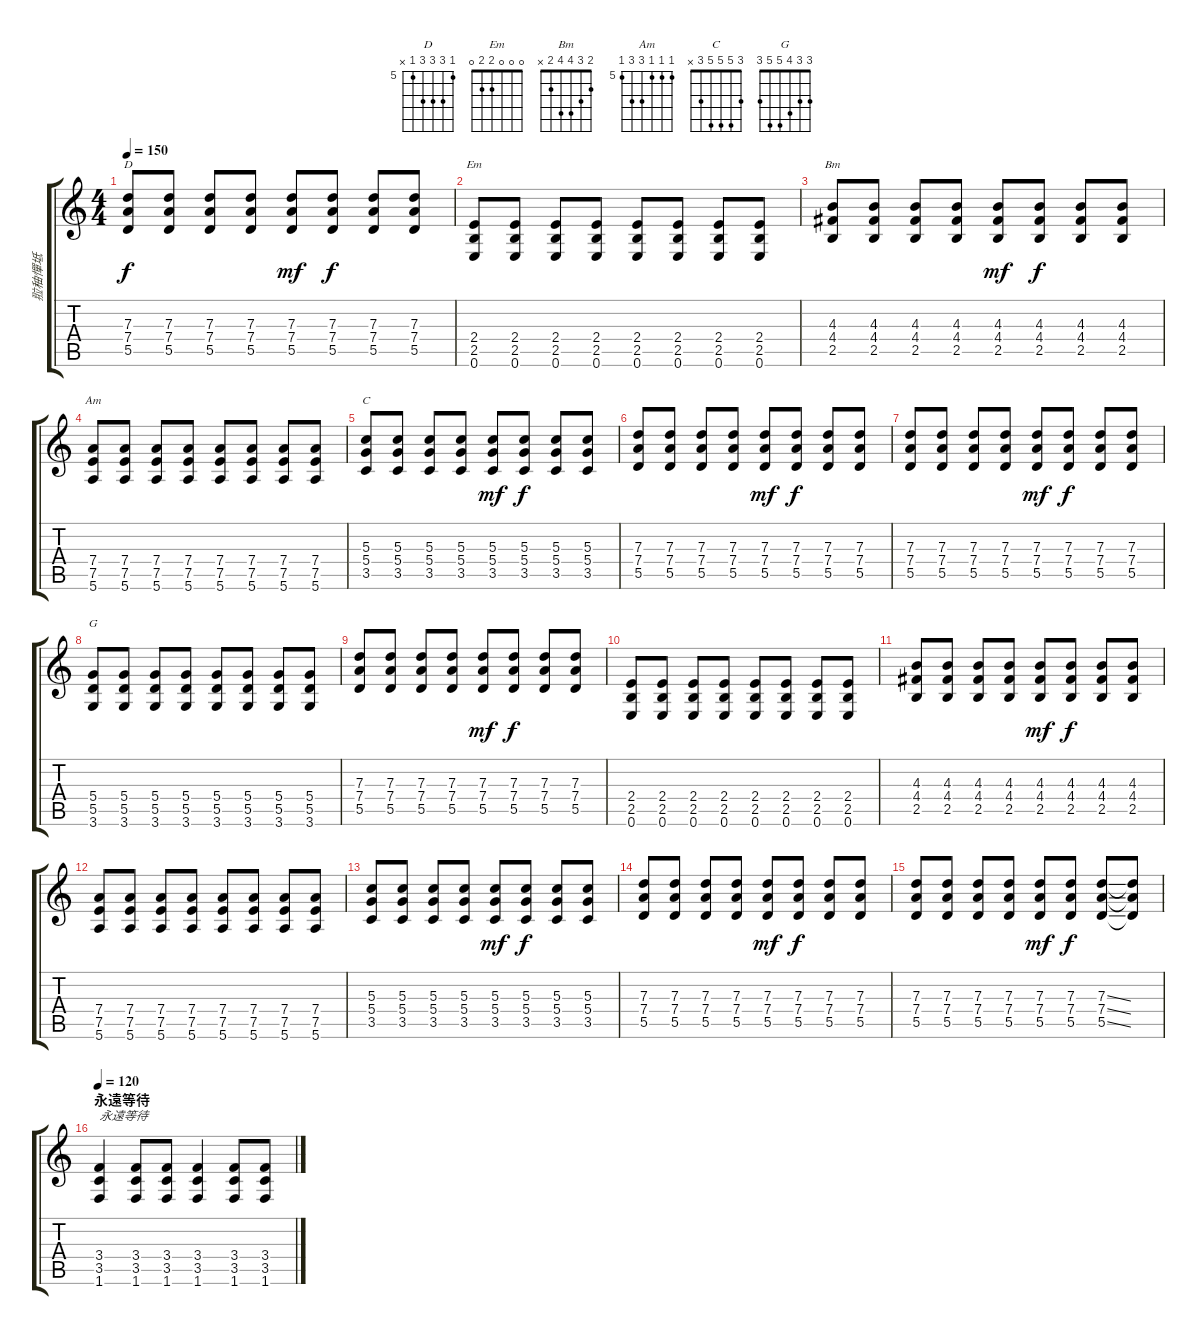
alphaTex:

\track ("翋秞憚坻" "翋秞憚坻") {instrument overdrivenguitar}
\staff {score tabs}
\tuning (E4 B3 G3 D3 A2 E2) {hide}
\chord ("D" 5 7 7 7 5 x) {firstfret 5}
\chord ("Em" 0 0 0 2 2 0)
\chord ("Bm" 2 3 4 4 2 x)
\chord ("Am" 5 5 5 7 7 5) {firstfret 5}
\chord ("C" 3 5 5 5 3 x)
\chord ("G" 3 3 4 5 5 3)
\ts (4 4)
\tempo 150
\clef g2
\ks c
(7.3 7.4 5.5).8{ch "D" dy f} (7.3 7.4 5.5).8 (7.3 7.4 5.5).8 (7.3 7.4 5.5).8 (7.3 7.4 5.5).8{dy mf} (7.3 7.4 5.5).8{dy f} (7.3 7.4 5.5).8 (7.3 7.4 5.5).8 |
(2.4 2.5 0.6).8{ch "Em"} (2.4 2.5 0.6).8 (2.4 2.5 0.6).8 (2.4 2.5 0.6).8 (2.4 2.5 0.6).8 (2.4 2.5 0.6).8 (2.4 2.5 0.6).8 (2.4 2.5 0.6).8 |
(4.3 4.4 2.5).8{ch "Bm"} (4.3 4.4 2.5).8 (4.3 4.4 2.5).8 (4.3 4.4 2.5).8 (4.3 4.4 2.5).8{dy mf} (4.3 4.4 2.5).8{dy f} (4.3 4.4 2.5).8 (4.3 4.4 2.5).8 |
(7.4 7.5 5.6).8{ch "Am"} (7.4 7.5 5.6).8 (7.4 7.5 5.6).8 (7.4 7.5 5.6).8 (7.4 7.5 5.6).8 (7.4 7.5 5.6).8 (7.4 7.5 5.6).8 (7.4 7.5 5.6).8 |
(5.3 5.4 3.5).8{ch "C"} (5.3 5.4 3.5).8 (5.3 5.4 3.5).8 (5.3 5.4 3.5).8 (5.3 5.4 3.5).8{dy mf} (5.3 5.4 3.5).8{dy f} (5.3 5.4 3.5).8 (5.3 5.4 3.5).8 |
(7.3 7.4 5.5).8 (7.3 7.4 5.5).8 (7.3 7.4 5.5).8 (7.3 7.4 5.5).8 (7.3 7.4 5.5).8{dy mf} (7.3 7.4 5.5).8{dy f} (7.3 7.4 5.5).8 (7.3 7.4 5.5).8 |
(7.3 7.4 5.5).8 (7.3 7.4 5.5).8 (7.3 7.4 5.5).8 (7.3 7.4 5.5).8 (7.3 7.4 5.5).8{dy mf} (7.3 7.4 5.5).8{dy f} (7.3 7.4 5.5).8 (7.3 7.4 5.5).8 |
(5.4 5.5 3.6).8{ch "G"} (5.4 5.5 3.6).8 (5.4 5.5 3.6).8 (5.4 5.5 3.6).8 (5.4 5.5 3.6).8 (5.4 5.5 3.6).8 (5.4 5.5 3.6).8 (5.4 5.5 3.6).8 |
(7.3 7.4 5.5).8 (7.3 7.4 5.5).8 (7.3 7.4 5.5).8 (7.3 7.4 5.5).8 (7.3 7.4 5.5).8{dy mf} (7.3 7.4 5.5).8{dy f} (7.3 7.4 5.5).8 (7.3 7.4 5.5).8 |
(2.4 2.5 0.6).8 (2.4 2.5 0.6).8 (2.4 2.5 0.6).8 (2.4 2.5 0.6).8 (2.4 2.5 0.6).8 (2.4 2.5 0.6).8 (2.4 2.5 0.6).8 (2.4 2.5 0.6).8 |
(4.3 4.4 2.5).8 (4.3 4.4 2.5).8 (4.3 4.4 2.5).8 (4.3 4.4 2.5).8 (4.3 4.4 2.5).8{dy mf} (4.3 4.4 2.5).8{dy f} (4.3 4.4 2.5).8 (4.3 4.4 2.5).8 |
(7.4 7.5 5.6).8 (7.4 7.5 5.6).8 (7.4 7.5 5.6).8 (7.4 7.5 5.6).8 (7.4 7.5 5.6).8 (7.4 7.5 5.6).8 (7.4 7.5 5.6).8 (7.4 7.5 5.6).8 |
(5.3 5.4 3.5).8 (5.3 5.4 3.5).8 (5.3 5.4 3.5).8 (5.3 5.4 3.5).8 (5.3 5.4 3.5).8{dy mf} (5.3 5.4 3.5).8{dy f} (5.3 5.4 3.5).8 (5.3 5.4 3.5).8 |
(7.3 7.4 5.5).8 (7.3 7.4 5.5).8 (7.3 7.4 5.5).8 (7.3 7.4 5.5).8 (7.3 7.4 5.5).8{dy mf} (7.3 7.4 5.5).8{dy f} (7.3 7.4 5.5).8 (7.3 7.4 5.5).8 |
(7.3 7.4 5.5).8 (7.3 7.4 5.5).8 (7.3 7.4 5.5).8 (7.3 7.4 5.5).8 (7.3 7.4 5.5).8{dy mf} (7.3 7.4 5.5).8{dy f} (7.3{ss} 7.4{ss} 5.5{ss}).8 (7.3{t} 7.4{t} 5.5{t}).8 |
\section ("" "永遠等待")
\tempo 120
(3.4 3.5 1.6).4{txt "永遠等待"} (3.4 3.5 1.6).8 (3.4 3.5 1.6).8 (3.4 3.5 1.6).4 (3.4 3.5 1.6).8 (3.4 3.5 1.6).8
